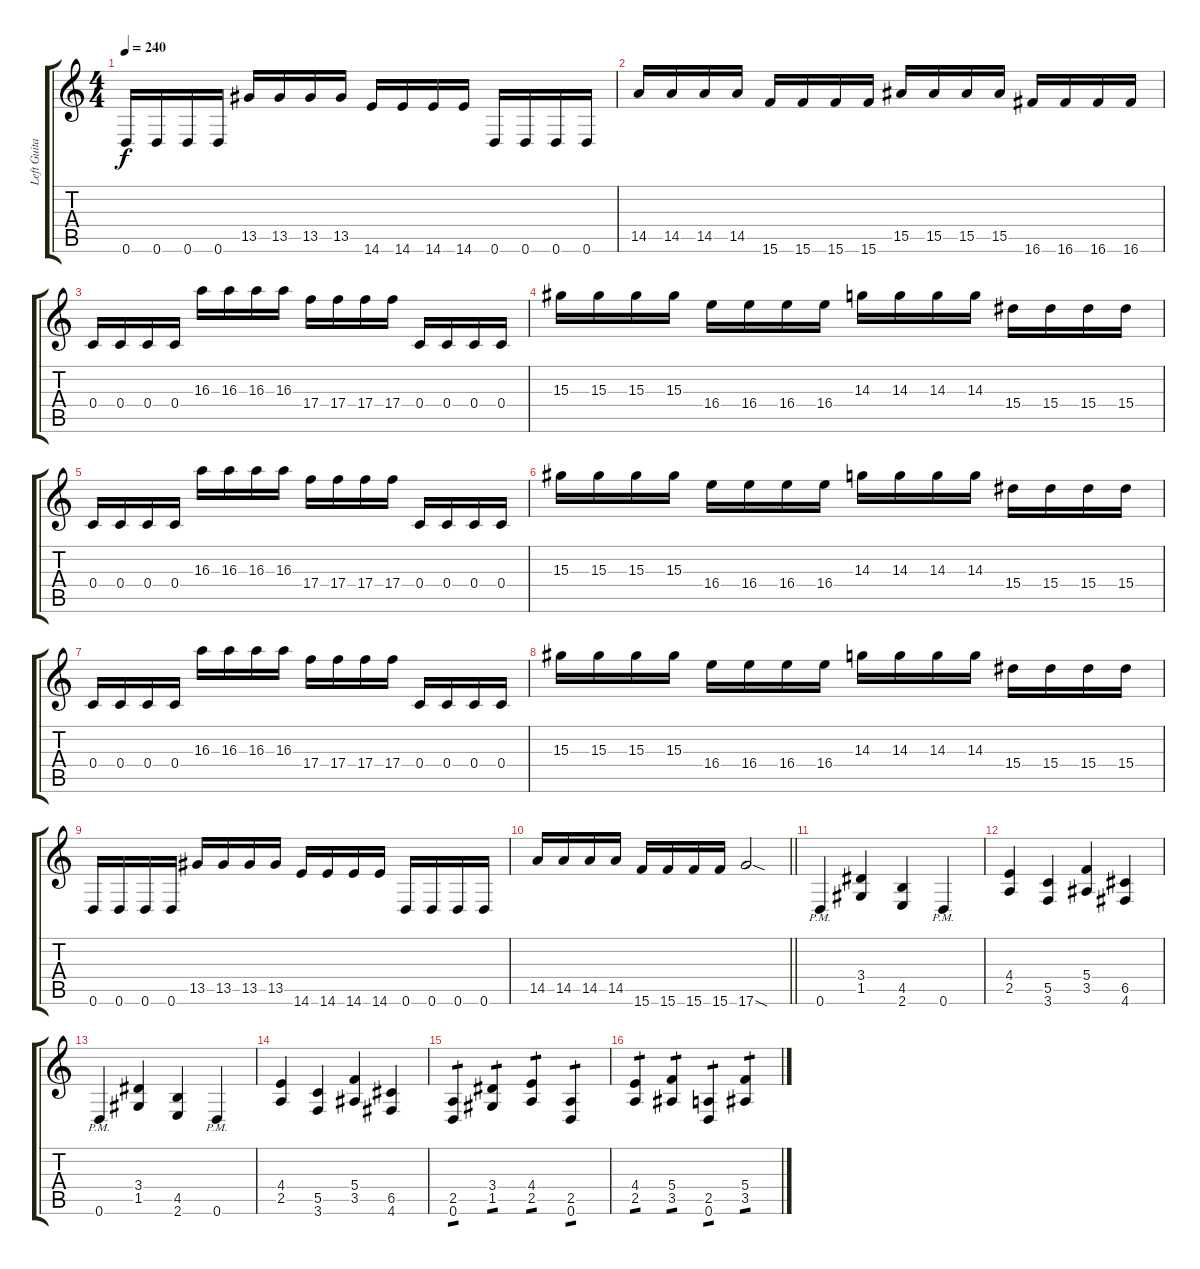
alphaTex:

\track ("Left Guitar" "Left Guita") {instrument distortionguitar}
\staff {score tabs}
\tuning (D4 A3 F3 C3 G2 D2) {hide}
\ts (4 4)
\tempo 240
\clef g2
\ks c
0.6.16{dy f} 0.6.16 0.6.16 0.6.16 13.5.16 13.5.16 13.5.16 13.5.16 14.6.16 14.6.16 14.6.16 14.6.16 0.6.16 0.6.16 0.6.16 0.6.16 |
14.5.16 14.5.16 14.5.16 14.5.16 15.6.16 15.6.16 15.6.16 15.6.16 15.5.16 15.5.16 15.5.16 15.5.16 16.6.16 16.6.16 16.6.16 16.6.16 |
0.4.16 0.4.16 0.4.16 0.4.16 16.3.16 16.3.16 16.3.16 16.3.16 17.4.16 17.4.16 17.4.16 17.4.16 0.4.16 0.4.16 0.4.16 0.4.16 |
15.3.16 15.3.16 15.3.16 15.3.16 16.4.16 16.4.16 16.4.16 16.4.16 14.3.16 14.3.16 14.3.16 14.3.16 15.4.16 15.4.16 15.4.16 15.4.16 |
0.4.16 0.4.16 0.4.16 0.4.16 16.3.16 16.3.16 16.3.16 16.3.16 17.4.16 17.4.16 17.4.16 17.4.16 0.4.16 0.4.16 0.4.16 0.4.16 |
15.3.16 15.3.16 15.3.16 15.3.16 16.4.16 16.4.16 16.4.16 16.4.16 14.3.16 14.3.16 14.3.16 14.3.16 15.4.16 15.4.16 15.4.16 15.4.16 |
0.4.16 0.4.16 0.4.16 0.4.16 16.3.16 16.3.16 16.3.16 16.3.16 17.4.16 17.4.16 17.4.16 17.4.16 0.4.16 0.4.16 0.4.16 0.4.16 |
15.3.16 15.3.16 15.3.16 15.3.16 16.4.16 16.4.16 16.4.16 16.4.16 14.3.16 14.3.16 14.3.16 14.3.16 15.4.16 15.4.16 15.4.16 15.4.16 |
0.6.16 0.6.16 0.6.16 0.6.16 13.5.16 13.5.16 13.5.16 13.5.16 14.6.16 14.6.16 14.6.16 14.6.16 0.6.16 0.6.16 0.6.16 0.6.16 |
\barLineRight lightlight
14.5.16 14.5.16 14.5.16 14.5.16 15.6.16 15.6.16 15.6.16 15.6.16 17.6{sod}.2 |
\section ("" "")
0.6{pm}.4 (3.4 1.5).4 (4.5 2.6).4 0.6{pm}.4 |
(4.4 2.5).4 (5.5 3.6).4 (5.4 3.5).4 (6.5 4.6).4 |
0.6{pm}.4 (3.4 1.5).4 (4.5 2.6).4 0.6{pm}.4 |
(4.4 2.5).4 (5.5 3.6).4 (5.4 3.5).4 (6.5 4.6).4 |
(2.5 0.6).4{tp 1} (3.4 1.5).4{tp 1} (4.4 2.5).4{tp 1} (2.5 0.6).4{tp 1} |
(4.4 2.5).4{tp 1} (5.4 3.5).4{tp 1} (2.5 0.6).4{tp 1} (5.4 3.5).4{tp 1}
